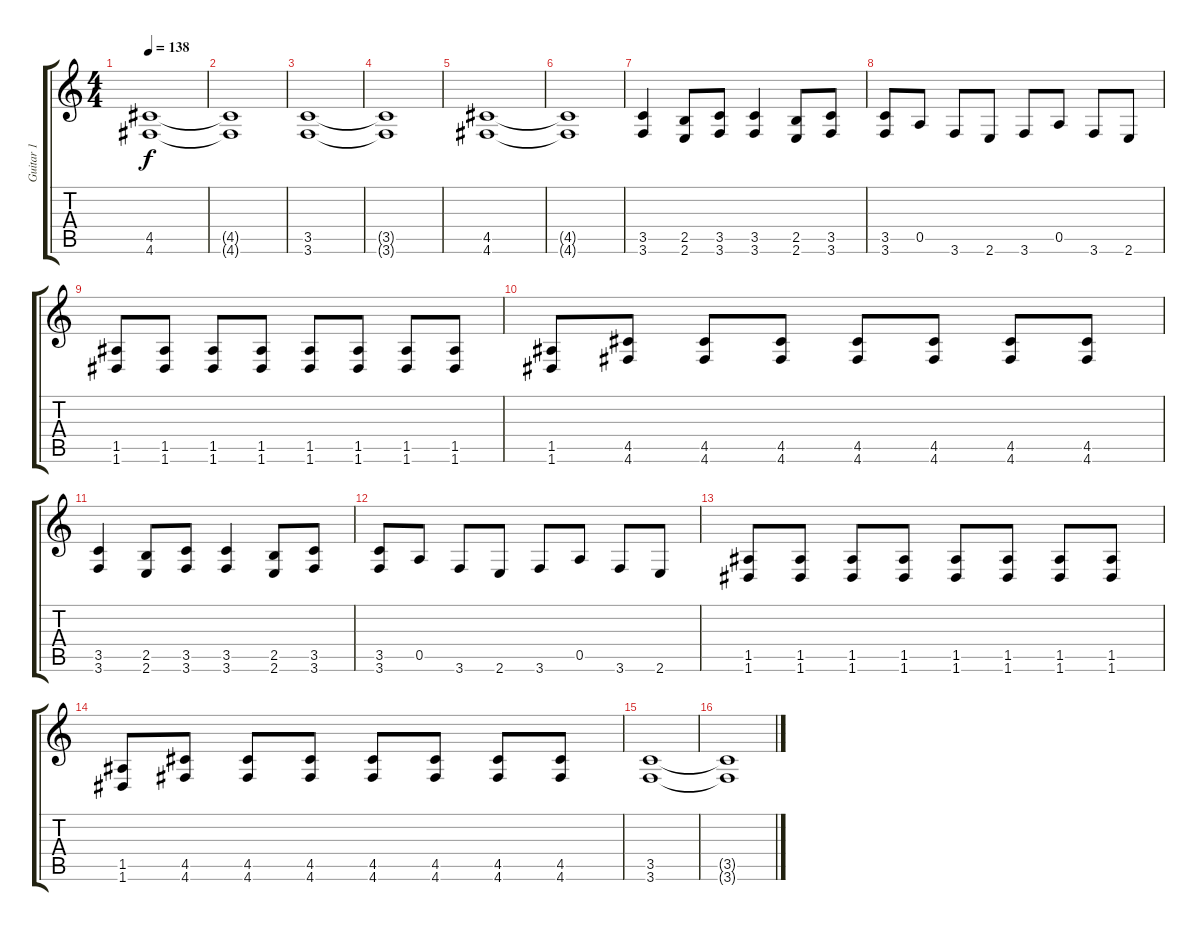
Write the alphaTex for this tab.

\track ("Guitar 1" "Guitar 1") {instrument distortionguitar}
\staff {score tabs}
\tuning (E4 B3 G3 D3 A2 D2) {hide}
\ts (4 4)
\tempo 138
\clef g2
\ks c
(4.5 4.6).1{dy f} |
(4.5{t} 4.6{t}).1 |
(3.5 3.6).1 |
(3.5{t} 3.6{t}).1 |
(4.5 4.6).1 |
(4.5{t} 4.6{t}).1 |
(3.5 3.6).4 (2.5 2.6).8 (3.5 3.6).8 (3.5 3.6).4 (2.5 2.6).8 (3.5 3.6).8 |
(3.5 3.6).8 0.5.8 3.6.8 2.6.8 3.6.8 0.5.8 3.6.8 2.6.8 |
(1.5 1.6).8 (1.5 1.6).8 (1.5 1.6).8 (1.5 1.6).8 (1.5 1.6).8 (1.5 1.6).8 (1.5 1.6).8 (1.5 1.6).8 |
(1.5 1.6).8 (4.5 4.6).8 (4.5 4.6).8 (4.5 4.6).8 (4.5 4.6).8 (4.5 4.6).8 (4.5 4.6).8 (4.5 4.6).8 |
(3.5 3.6).4 (2.5 2.6).8 (3.5 3.6).8 (3.5 3.6).4 (2.5 2.6).8 (3.5 3.6).8 |
(3.5 3.6).8 0.5.8 3.6.8 2.6.8 3.6.8 0.5.8 3.6.8 2.6.8 |
(1.5 1.6).8 (1.5 1.6).8 (1.5 1.6).8 (1.5 1.6).8 (1.5 1.6).8 (1.5 1.6).8 (1.5 1.6).8 (1.5 1.6).8 |
(1.5 1.6).8 (4.5 4.6).8 (4.5 4.6).8 (4.5 4.6).8 (4.5 4.6).8 (4.5 4.6).8 (4.5 4.6).8 (4.5 4.6).8 |
(3.5 3.6).1 |
(3.5{t} 3.6{t}).1
